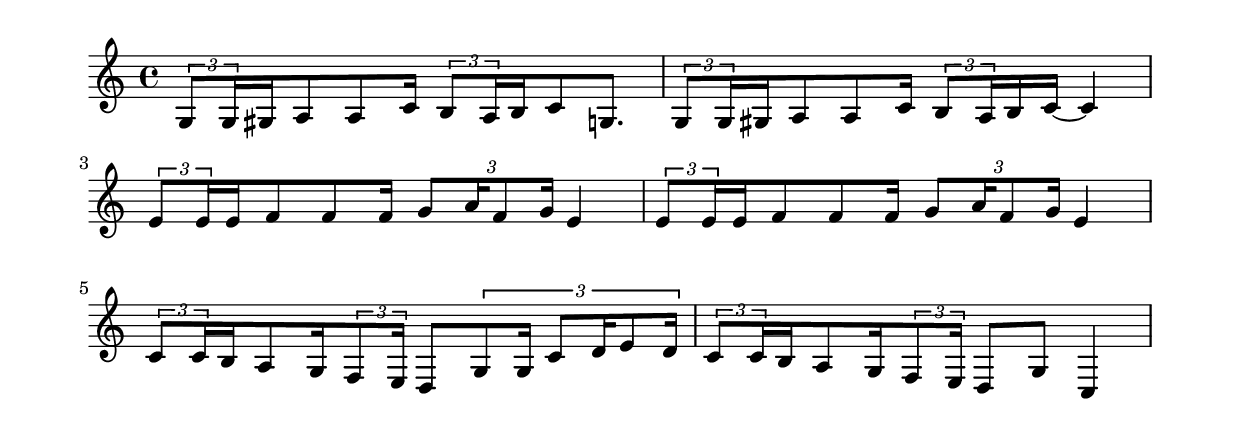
%some settings% vim: ai et

\version "2.12"
%\include "stimmen.ly"
%\include "texte.ly"

  \header {
%    title = "<+Titel+>"
%    composer = "<+Komponist+>"
    %opus = "<+Werk+>"
    %tagline = ""
  }

  \paper {
    line-width = \paper-width - 30
    top-margin = 10
    bottom-margin = 10
  }

  \layout {
    indent = #0
    \context {
      \Staff
      \override VerticalAxisGroup #'minimum-Y-extent = #'(-3 . 3.5)
    }
  }

  %#(set-global-staff-size 17)

  melody = \relative c' {
        \times 2/3{g8 g16} gis16 a8 a8 c16
        \times 2/3{b8 a16} b16 c8 g8.
        \times 2/3{g8 g16} gis16 a8 a8 c16
        \times 2/3{b8 a16} b16 c16~c4
        %\repeat unfold 2 {
        \times 2/3{e8 e16} e16 f8 f8 f16
        \times 2/3{g8 a16 f8 g16} e4
        %}
        \times 2/3{e8 e16} e16 f8 f8 f16
        \times 2/3{g8 a16 f8 g16} e4
        %
        \times 2/3{c8 c16} b16 a8 g16 \times 2/3{f8 e16}
        d8 \times 2/3{g8 g16 c8 d16 e8 d16}
        \times 2/3{c8 c16} b16 a8 g16 \times 2/3{f8 e16}
        d8 g8 c,4
  }

  \score {
%    \new ChoirStaff <<
      \new Staff = sopran <<
      {
        \melody
      }
%	%\new Voice = "meta" { s1*<+Anzahl der Takte+> \bar "|." }
%	\new Voice = "soprane" { \global \sopranMelodie }
%	%\lyricsto soprane \sopranText
      >>
%      \new Staff = alt <<
%	\new Voice = "alti" { \global \altMelodie }
%	%\lyricsto alti \altText
%      >>
%      \new Staff = tenor <<
%	\new Voice = "tenoere" { \global \tenorMelodie }
%	%\lyricsto tenoere \tenorText
%      >>
%      \new Staff = bass <<
%	\new Voice = "baesse" { \global \bassMelodie }
%	%\lyricsto baesse \bassText
%      >>
%    >>
    \midi {
      \context{
	\Score
	tempoWholesPerMinute = #(ly:make-moment 60 4)
      }
    }
    \layout {
    }
  }

